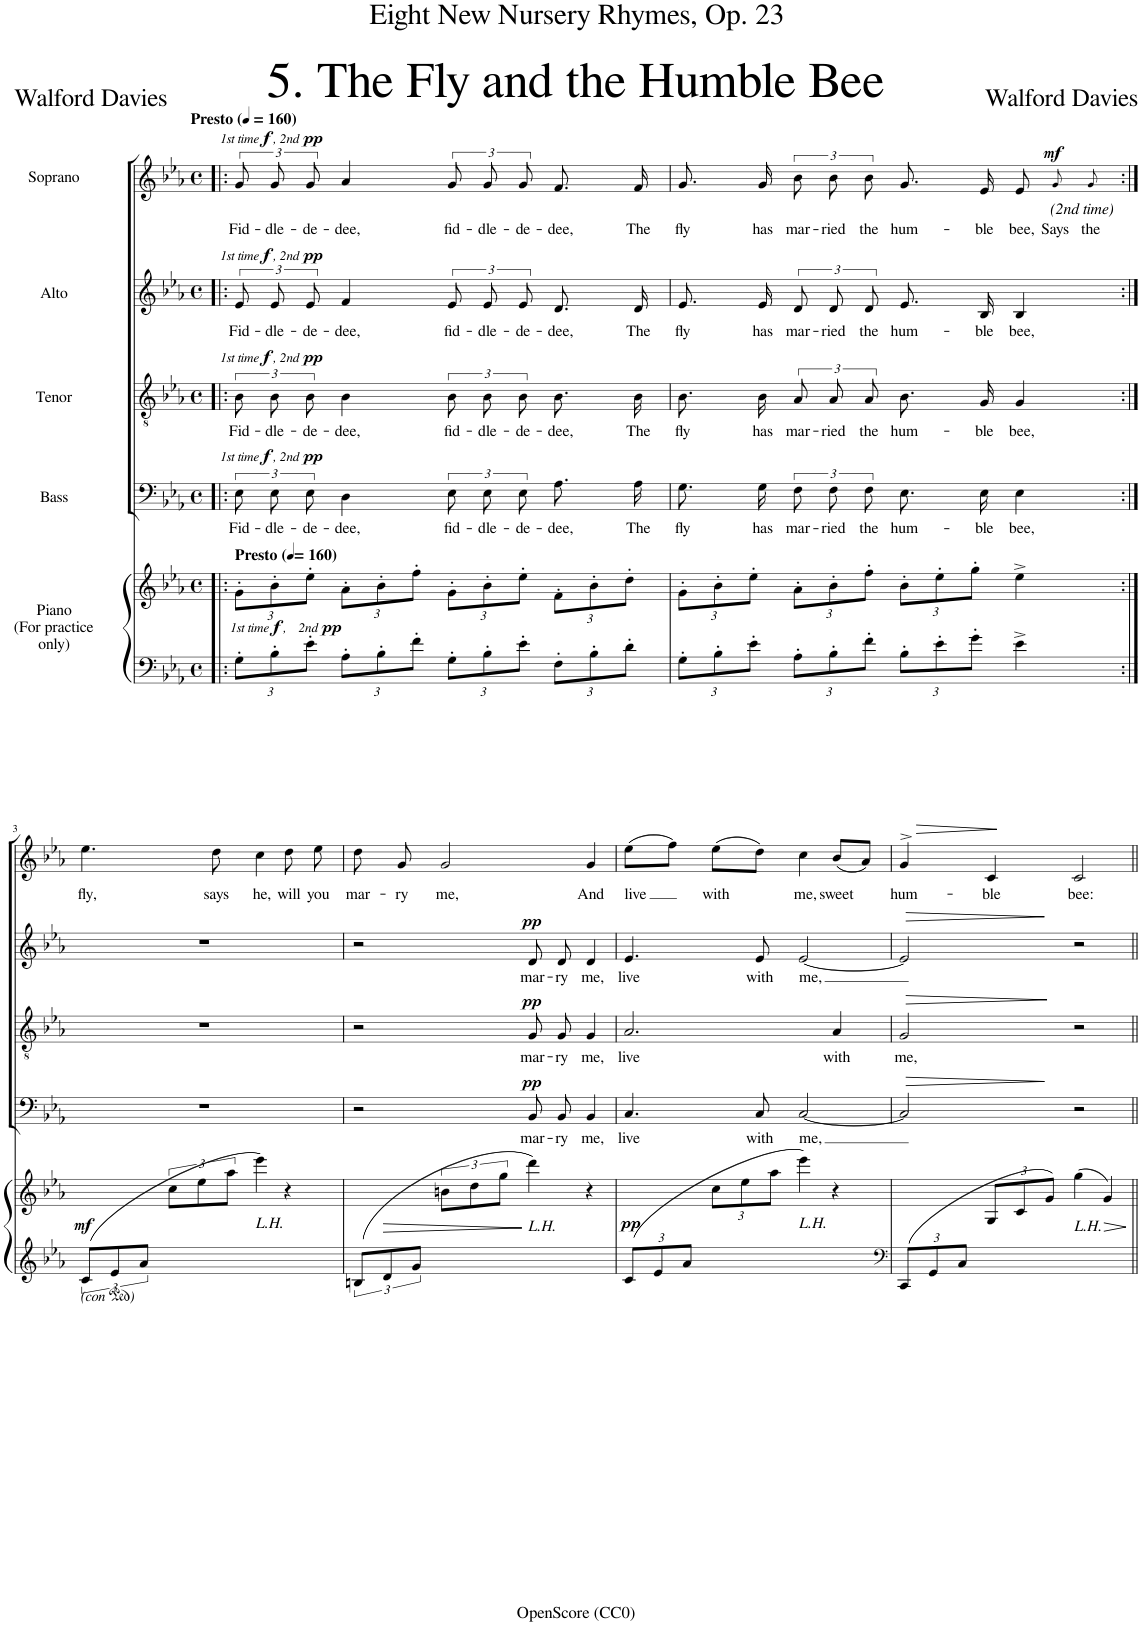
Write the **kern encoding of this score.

**kern	**kern	**dynam	**kern	**text	**dynam	**kern	**text	**dynam	**kern	**text	**dynam	**kern	**text	**dynam
*part5	*part5	*part5	*part4	*part4	*part4	*part3	*part3	*part3	*part2	*part2	*part2	*part1	*part1	*part1
*staff6	*staff5	*staff5/6	*staff4	*staff4	*staff4	*staff3	*staff3	*staff3	*staff2	*staff2	*staff2	*staff1	*staff1	*staff1
*I"Piano (For practice only)	*	*	*I"Bass	*	*	*I"Tenor	*	*	*I"Alto	*	*	*I"Soprano	*	*
*I'Pno	*	*	*	*	*	*	*	*	*	*	*	*	*	*
*clefF4	*clefG2	*	*clefF4	*	*	*clefGv2	*	*	*clefG2	*	*	*clefG2	*	*
*	*	*	*	*	*	*Trd1c2	*	*	*Trd4c7	*	*	*	*	*
*k[b-e-a-]	*k[b-e-a-]	*	*k[b-e-a-]	*	*	*k[b-e-a-]	*	*	*k[b-e-a-]	*	*	*k[b-e-a-]	*	*
*M4/4	*M4/4	*	*M4/4	*	*	*M4/4	*	*	*M4/4	*	*	*M4/4	*	*
*met(c)	*met(c)	*	*met(c)	*	*	*met(c)	*	*	*met(c)	*	*	*met(c)	*	*
*MM160	*MM160	*	*MM160	*	*	*MM160	*	*	*MM160	*	*	*MM160	*	*
*Xbrackettup	*Xbrackettup	*	*	*	*	*	*	*	*	*	*	*	*	*
=1!|:	=1!|:	=1!|:	=1!|:	=1!|:	=1!|:	=1!|:	=1!|:	=1!|:	=1!|:	=1!|:	=1!|:	=1!|:	=1!|:	=1!|:
!	!	!	!	!	!	!	!	!	!	!	!	!LO:TX:a:B:t=Presto	!	!
!	!LO:TX:a:B:t=Presto	!	!	!	!	!	!	!	!	!	!	!	!	!
!	!	!LO:DY:b	!	!LO:LY:b	!	!	!LO:LY:b	!	!	!LO:LY:b	!	!	!LO:LY:b	!
!	!	!LO:DY:n=1:b	!	!	!	!	!	!	!	!	!	!	!	!
!	!	!LO:DY:n=2:b	!	!	!LO:DY:a	!	!	!	!	!	!	!	!	!
!	!	!	!	!	!LO:DY:n=1:a	!	!	!	!	!	!	!	!	!
!	!	!	!	!	!LO:DY:n=2:a	!	!	!	!	!	!	!	!	!
!	!	!	!	!	!LO:DY:n=3:a	!	!	!LO:DY:a	!	!	!	!	!	!
!	!	!	!	!	!	!	!	!LO:DY:n=1:a	!	!	!	!	!	!
!	!	!	!	!	!	!	!	!LO:DY:n=2:a	!	!	!	!	!	!
!	!	!	!	!	!	!	!	!LO:DY:n=3:a	!	!	!LO:DY:a	!	!	!
!	!	!	!	!	!	!	!	!	!	!	!LO:DY:n=1:a	!	!	!
!	!	!	!	!	!	!	!	!	!	!	!LO:DY:n=2:a	!	!	!
!	!	!	!	!	!	!	!	!	!	!	!LO:DY:n=3:a	!	!	!LO:DY:a
!	!	!	!	!	!	!	!	!	!	!	!	!	!	!LO:DY:n=1:a
!	!	!	!	!	!	!	!	!	!	!	!	!	!	!LO:DY:n=2:a
!	!	!	!	!	!	!	!	!	!	!	!	!	!	!LO:DY:n=3:a
12G'\L	12g'\L	other-dynamics f other-dynamics	12E-\L	Fid-	other-dynamics f other-dynamics pp	12B-\L	Fid-	other-dynamics f other-dynamics pp	12e-/L	Fid-	other-dynamics f other-dynamics pp	12g/	Fid-	other-dynamics f other-dynamics pp
!	!	!	!	!LO:LY:b	!	!	!LO:LY:b	!	!	!LO:LY:b	!	!	!LO:LY:b	!
12B-'\	12b-'\	.	12E-\	-dle-	.	12B-\	-dle-	.	12e-/	-dle-	.	12g/	-dle-	.
!	!	!LO:DY:n=3:b	!	!LO:LY:b	!	!	!LO:LY:b	!	!	!LO:LY:b	!	!	!LO:LY:b	!
!	!	!LO:DY:n=4:b	!	!	!	!	!	!	!	!	!	!	!	!
12e-'\J	12ee-'\J	other-dynamics pp	12E-\J	-de-	.	12B-\J	-de-	.	12e-/J	-de-	.	12g/	-de-	.
!	!	!	!	!LO:LY:b	!	!	!LO:LY:b	!	!	!LO:LY:b	!	!	!LO:LY:b	!
12A-'\L	12a-'\L	.	4D\	-dee,	.	4B-\	-dee,	.	4f/	-dee,	.	4a-/	-dee,	.
12B-'\	12b-'\	.	.	.	.	.	.	.	.	.	.	.	.	.
12f'\J	12ff'\J	.	.	.	.	.	.	.	.	.	.	.	.	.
!	!	!	!	!LO:LY:b	!	!	!LO:LY:b	!	!	!LO:LY:b	!	!	!LO:LY:b	!
12G'\L	12g'\L	.	12E-\L	fid-	.	12B-\L	fid-	.	12e-/L	fid-	.	12g/	fid-	.
!	!	!	!	!LO:LY:b	!	!	!LO:LY:b	!	!	!LO:LY:b	!	!	!LO:LY:b	!
12B-'\	12b-'\	.	12E-\	-dle-	.	12B-\	-dle-	.	12e-/	-dle-	.	12g/	-dle-	.
!	!	!	!	!LO:LY:b	!	!	!LO:LY:b	!	!	!LO:LY:b	!	!	!LO:LY:b	!
12e-'\J	12ee-'\J	.	12E-\J	-de-	.	12B-\J	-de-	.	12e-/J	-de-	.	12g/	-de-	.
!	!	!	!	!LO:LY:b	!	!	!LO:LY:b	!	!	!LO:LY:b	!	!	!LO:LY:b	!
12F'\L	12f'\L	.	8.A-\L	-dee,	.	8.B-\L	-dee,	.	8.d/L	-dee,	.	8.f/	-dee,	.
12B-'\	12b-'\	.	.	.	.	.	.	.	.	.	.	.	.	.
12d'\J	12dd'\J	.	.	.	.	.	.	.	.	.	.	.	.	.
!	!	!	!	!LO:LY:b	!	!	!LO:LY:b	!	!	!LO:LY:b	!	!	!LO:LY:b	!
.	.	.	16A-\Jk	The	.	16B-\Jk	The	.	16d/Jk	The	.	16f/	The	.
=2	=2	=2	=2	=2	=2	=2	=2	=2	=2	=2	=2	=2	=2	=2
!	!	!	!	!LO:LY:b	!	!	!LO:LY:b	!	!	!LO:LY:b	!	!	!LO:LY:b	!
12G'\L	12g'\L	.	8.G\L	fly	.	8.B-\L	fly	.	8.e-/L	fly	.	8.g/	fly	.
12B-'\	12b-'\	.	.	.	.	.	.	.	.	.	.	.	.	.
12e-'\J	12ee-'\J	.	.	.	.	.	.	.	.	.	.	.	.	.
!	!	!	!	!LO:LY:b	!	!	!LO:LY:b	!	!	!LO:LY:b	!	!	!LO:LY:b	!
.	.	.	16G\Jk	has	.	16B-\Jk	has	.	16e-/Jk	has	.	16g/	has	.
!	!	!	!	!LO:LY:b	!	!	!LO:LY:b	!	!	!LO:LY:b	!	!	!LO:LY:b	!
12A-'\L	12a-'\L	.	12F\L	mar-	.	12A-/L	mar-	.	12d/L	mar-	.	12b-\	mar-	.
!	!	!	!	!LO:LY:b	!	!	!LO:LY:b	!	!	!LO:LY:b	!	!	!LO:LY:b	!
12B-'\	12b-'\	.	12F\	-ried	.	12A-/	-ried	.	12d/	-ried	.	12b-\	-ried	.
!	!	!	!	!LO:LY:b	!	!	!LO:LY:b	!	!	!LO:LY:b	!	!	!LO:LY:b	!
12f'\J	12ff'\J	.	12F\J	the	.	12A-/J	the	.	12d/J	the	.	12b-\	the	.
!	!	!	!	!LO:LY:b	!	!	!LO:LY:b	!	!	!LO:LY:b	!	!	!LO:LY:b	!
12B-'\L	12b-'\L	.	8.E-\L	hum-	.	8.B-/L	hum-	.	8.e-/L	hum-	.	8.g/	hum-	.
12e-'\	12ee-'\	.	.	.	.	.	.	.	.	.	.	.	.	.
12g'\J	12gg'\J	.	.	.	.	.	.	.	.	.	.	.	.	.
!	!	!	!	!LO:LY:b	!	!	!LO:LY:b	!	!	!LO:LY:b	!	!	!LO:LY:b	!
.	.	.	16E-\Jk	-ble	.	16G/Jk	-ble	.	16B-/Jk	-ble	.	16e-/	-ble	.
!	!	!	!	!LO:LY:b	!	!	!LO:LY:b	!	!	!LO:LY:b	!	!	!LO:LY:b	!
4e-^\	4ee-^\	.	4E-\	bee,	.	4G/	bee,	.	4B-/	bee,	.	12e-/	bee,	.
!	!	!	!	!	!	!	!	!	!	!	!	!LO:TX:b:i:t=(2nd time)	!	!
!	!	!	!	!	!	!	!	!	!	!	!	!	!LO:LY:b	!LO:DY:a
.	.	.	.	.	.	.	.	.	.	.	.	12g!/	Says	mf
!	!	!	!	!	!	!	!	!	!	!	!	!	!LO:LY:b	!
.	.	.	.	.	.	.	.	.	.	.	.	12g!/	the	.
!!LO:LB:g=z
=3:|!	=3:|!	=3:|!	=3:|!	=3:|!	=3:|!	=3:|!	=3:|!	=3:|!	=3:|!	=3:|!	=3:|!	=3:|!	=3:|!	=3:|!
*brackettup	*	*	*	*	*	*	*	*	*	*	*	*	*	*
*^	*	*	*	*	*	*	*	*	*	*	*	*	*	*
!	!	!	!LO:DY:b	!	!	!	!	!	!	!	!	!	!	!LO:LY:b	!
(12c/L	1ryy	4ryy	mf	1r	.	.	1r	.	.	1r	.	.	4.ee-\	fly,	.
12e-/	.	.	.	.	.	.	.	.	.	.	.	.	.	.	.
12a-/J	.	.	.	.	.	.	.	.	.	.	.	.	.	.	.
*	*	*brackettup	*	*	*	*	*	*	*	*	*	*	*	*	*
2.ryy	.	12cc\L	.	.	.	.	.	.	.	.	.	.	.	.	.
.	.	12ee-\	.	.	.	.	.	.	.	.	.	.	.	.	.
!	!	!	!	!	!	!	!	!	!	!	!	!	!	!LO:LY:b	!
.	.	.	.	.	.	.	.	.	.	.	.	.	8dd\	says	.
.	.	12aa-\J	.	.	.	.	.	.	.	.	.	.	.	.	.
!	!	!LO:TX:b:i:t=L.H.	!	!	!	!	!	!	!	!	!	!	!	!	!
!	!	!	!	!	!	!	!	!	!	!	!	!	!	!LO:LY:b	!
.	.	4eee-\)	.	.	.	.	.	.	.	.	.	.	4cc\	he,	.
!	!	!	!	!	!	!	!	!	!	!	!	!	!	!LO:LY:b	!
.	.	4r	.	.	.	.	.	.	.	.	.	.	8dd\	will	.
!	!	!	!	!	!	!	!	!	!	!	!	!	!	!LO:LY:b	!
.	.	.	.	.	.	.	.	.	.	.	.	.	8ee-\	you	.
=4	=4	=4	=4	=4	=4	=4	=4	=4	=4	=4	=4	=4	=4	=4	=4
!	!	!	!	!	!	!	!	!	!	!	!	!	!	!LO:LY:b	!
(12Bn/L	1ryy	4ryy	.	2r	.	.	2r	.	.	2r	.	.	8dd\	mar-	.
!	!	!	!LO:HP:b=2	!	!	!	!	!	!	!	!	!	!	!	!
12d/	.	.	>	.	.	.	.	.	.	.	.	.	.	.	.
!	!	!	!	!	!	!	!	!	!	!	!	!	!	!LO:LY:b	!
.	.	.	.	.	.	.	.	.	.	.	.	.	8g/	-ry	.
12g/J	.	.	.	.	.	.	.	.	.	.	.	.	.	.	.
!	!	!	!	!	!	!	!	!	!	!	!	!	!	!LO:LY:b	!
2.ryy	.	12bn\L	.	.	.	.	.	.	.	.	.	.	2g/	me,	.
.	.	12dd\	.	.	.	.	.	.	.	.	.	.	.	.	.
.	.	12gg\J	.	.	.	.	.	.	.	.	.	.	.	.	.
!	!	!LO:TX:b:i:t=L.H.	!	!	!	!	!	!	!	!	!	!	!	!	!
!	!	!	!	!	!LO:LY:b	!LO:DY:a	!	!LO:LY:b	!LO:DY:a	!	!LO:LY:b	!LO:DY:a	!	!	!
.	.	4ddd\)	]	8BB-/L	mar-	pp	8G/L	mar-	pp	8d/L	mar-	pp	.	.	.
!	!	!	!	!	!LO:LY:b	!	!	!LO:LY:b	!	!	!LO:LY:b	!	!	!	!
.	.	.	.	8BB-/J	-ry	.	8G/J	-ry	.	8d/J	-ry	.	.	.	.
!	!	!	!	!	!LO:LY:b	!	!	!LO:LY:b	!	!	!LO:LY:b	!	!	!LO:LY:b	!
.	.	4r	.	4BB-/	me,	.	4G/	me,	.	4d/	me,	.	4g/	And	.
=5	=5	=5	=5	=5	=5	=5	=5	=5	=5	=5	=5	=5	=5	=5	=5
*Xbrackettup	*	*	*	*	*	*	*	*	*	*	*	*	*	*	*
!	!	!	!LO:DY:b	!	!LO:LY:b	!	!	!LO:LY:b	!	!	!LO:LY:b	!	!	!LO:LY:b	!
(12c/L	1ryy	4ryy	pp	4.C/	live	.	2.A-/	live	.	4.e-/	live	.	(8ee-\L	live	.
12e-/	.	.	.	.	.	.	.	.	.	.	.	.	.	.	.
.	.	.	.	.	.	.	.	.	.	.	.	.	8ff\J)	.	.
12a-/J	.	.	.	.	.	.	.	.	.	.	.	.	.	.	.
*	*	*Xbrackettup	*	*	*	*	*	*	*	*	*	*	*	*	*
!	!	!	!	!	!	!	!	!	!	!	!	!	!	!LO:LY:b	!
2.ryy	.	12cc\L	.	.	.	.	.	.	.	.	.	.	(8ee-\L	with	.
.	.	12ee-\	.	.	.	.	.	.	.	.	.	.	.	.	.
!	!	!	!	!	!LO:LY:b	!	!	!	!	!	!LO:LY:b	!	!	!	!
.	.	.	.	8C/	with	.	.	.	.	8e-/	with	.	8dd\J)	.	.
.	.	12aa-\J	.	.	.	.	.	.	.	.	.	.	.	.	.
!	!	!LO:TX:b:i:t=L.H.	!	!	!	!	!	!	!	!	!	!	!	!	!
!	!	!	!	!	!LO:LY:b	!	!	!	!	!	!LO:LY:b	!	!	!LO:LY:b	!
.	.	4eee-\)	.	[2C/	me,	.	.	.	.	[2e-/	me,	.	4cc\	me,	.
!	!	!	!	!	!	!	!	!LO:LY:b	!	!	!	!	!	!LO:LY:b	!
.	.	4r	.	.	.	.	4A-/	with	.	.	.	.	(8b-/L	sweet	.
.	.	.	.	.	.	.	.	.	.	.	.	.	8a-/J)	.	.
=6	=6	=6	=6	=6	=6	=6	=6	=6	=6	=6	=6	=6	=6	=6	=6
*clefF4	*	*	*	*	*	*	*	*	*	*	*	*	*	*	*
!	!	!	!	!	!	!LO:HP:b	!	!LO:LY:b	!LO:HP:b	!	!	!LO:HP:b	!	!LO:LY:b	!LO:HP:b
(>12CC/L	1ryy	4ryy	.	2C/]	.	>	2G/	me,	>	2e-/]	.	>	4g^>/	hum-	>
12GG/	.	.	.	.	.	.	.	.	.	.	.	.	.	.	.
12C/J	.	.	.	.	.	.	.	.	.	.	.	.	.	.	.
!	!	!	!	!	!	!	!	!	!	!	!	!	!	!LO:LY:b	!
2.ryy	.	12G/L	.	.	.	.	.	.	.	.	.	.	4c/	-ble	]
.	.	12c/	.	.	.	.	.	.	.	.	.	.	.	.	.
.	.	12g/J)	.	.	.	.	.	.	.	.	.	.	.	.	.
!	!	!LO:TX:b:i:t=L.H.	!	!	!	!	!	!	!	!	!	!	!	!	!
!	!	!	!LO:HP:b	!	!	!	!	!	!	!	!	!	!	!LO:LY:b	!
.	.	(4gg\	>	2r	.	]	2r	.	]	2r	.	]	2c/	bee:	.
.	.	4g/)	.	.	.	.	.	.	.	.	.	.	.	.	.
*v	*v	*	*	*	*	*	*	*	*	*	*	*	*	*	*
.	.	]	.	.	.	.	.	.	.	.	.	.	.	.
=||	=||	=||	=||	=||	=||	=||	=||	=||	=||	=||	=||	=||	=||	=||
*-	*-	*-	*-	*-	*-	*-	*-	*-	*-	*-	*-	*-	*-	*-
